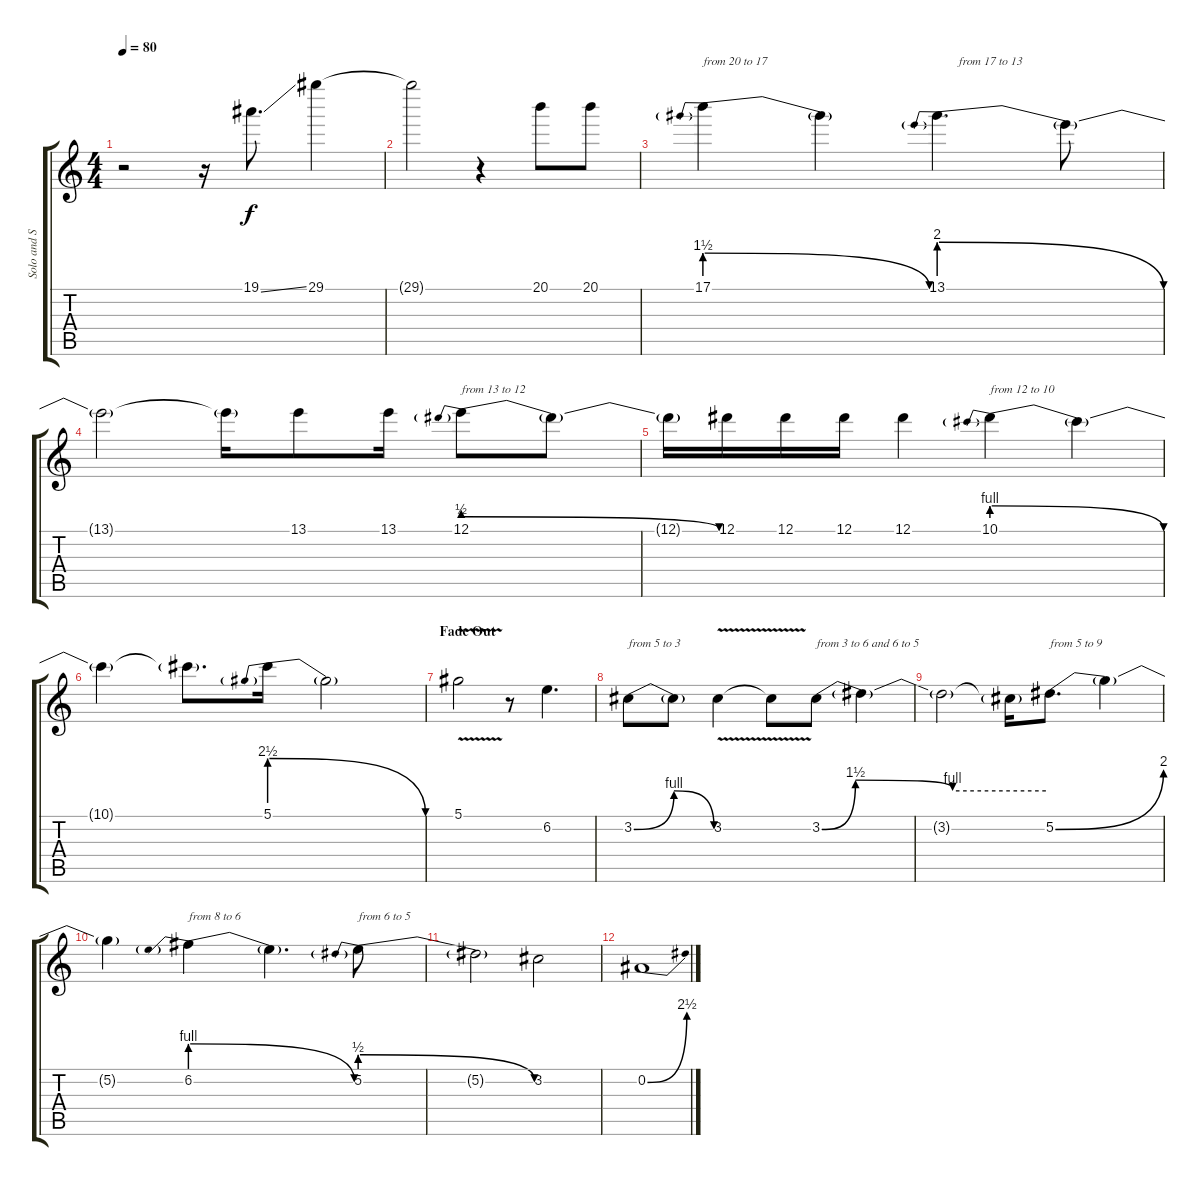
\track ("Solo and Slide" "Solo and S") {instrument overdrivenguitar}
\staff {score tabs}
\tuning (Eb4 Bb3 Gb3 Db3 Ab2 Eb2) {hide}
\ts (4 4)
\tempo 80
\clef g2
\ks c
r.2{dy f} r.16 19.1{ss}.8{d} 29.1.4 |
29.1{t}.2 r.4 20.1.8 20.1.8 |
17.1{be (prebendrelease 0 6 60 0)}.4{txt "from 20 to 17"} 17.1{t}.4 13.1{be (prebendrelease 0 8 60 0)}.4{d txt "       from 17 to 13"} 13.1{t}.8 |
13.1{t}.2 13.1{t}.16 13.1.8 13.1.16 12.1{be (prebendrelease 0 2 60 0)}.8{txt "from 13 to 12"} 12.1{t}.8 |
12.1{t}.16 12.1.16 12.1.16 12.1.16 12.1.4 10.1{be (prebendrelease 0 4 60 0)}.4{txt "from 12 to 10"} 10.1{t}.4 |
10.1{t}.4 10.1{t}.8{d} 5.1{be (prebendrelease 0 10 60 0)}.16 5.1{t}.2 |
\section ("" "Fade Out")
5.1{v}.2{volume 8} r.8 6.2.4{d} |
3.2{be (bendrelease 0 0 15 4 15 4 60 0)}.8{txt "from 5 to 3"} 3.2{t}.8 3.2{v}.4 3.2{t}.8 3.2{be (custom 0 0 9 6 35 4 60 4)}.8{txt "from 3 to 6 and 6 to 5"} 3.2{t}.4 |
3.2{t}.2{volume 4} 3.2{t}.16 5.2{be (bend 0 0 60 8)}.8{d txt "from 5 to 9"} 5.2{t}.4 |
5.2{t}.4 6.2{be (prebendrelease 0 4 60 0)}.4{txt "from 8 to 6"} 6.2{t}.4{d} 5.2{be (prebendrelease 0 2 60 0)}.8{txt "from 6 to 5"} |
5.2{t}.2{volume 0} 3.2.2 |
0.2{be (bend 0 0 60 10)}.1
